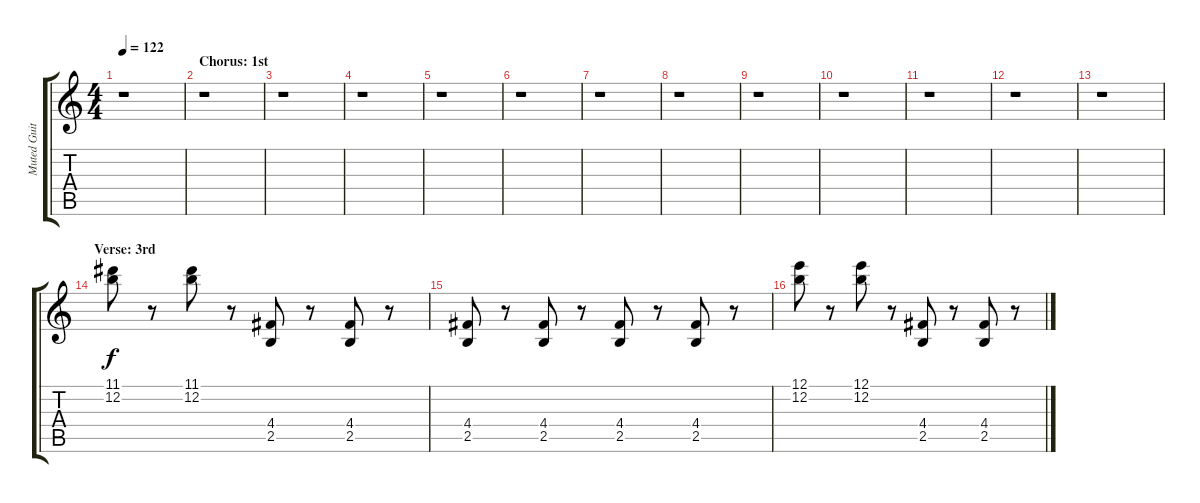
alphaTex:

\track ("Muted Guitar" "Muted Guit") {instrument electricguitarmuted}
\staff {score tabs}
\tuning (E4 B3 G3 D3 A2 E2) {hide}
\ts (4 4)
\tempo 122
\clef g2
\ks c
r.1{dy f} |
\section ("" "Chorus: 1st")
r.1 |
r.1 |
r.1 |
r.1 |
r.1 |
r.1 |
r.1 |
r.1 |
r.1 |
r.1 |
r.1 |
r.1 |
\section ("" "Verse: 3rd")
(11.1 12.2).8 r.8 (11.1 12.2).8 r.8 (4.4 2.5).8 r.8 (4.4 2.5).8 r.8 |
(4.4 2.5).8 r.8 (4.4 2.5).8 r.8 (4.4 2.5).8 r.8 (4.4 2.5).8 r.8 |
(12.1 12.2).8 r.8 (12.1 12.2).8 r.8 (4.4 2.5).8 r.8 (4.4 2.5).8 r.8
